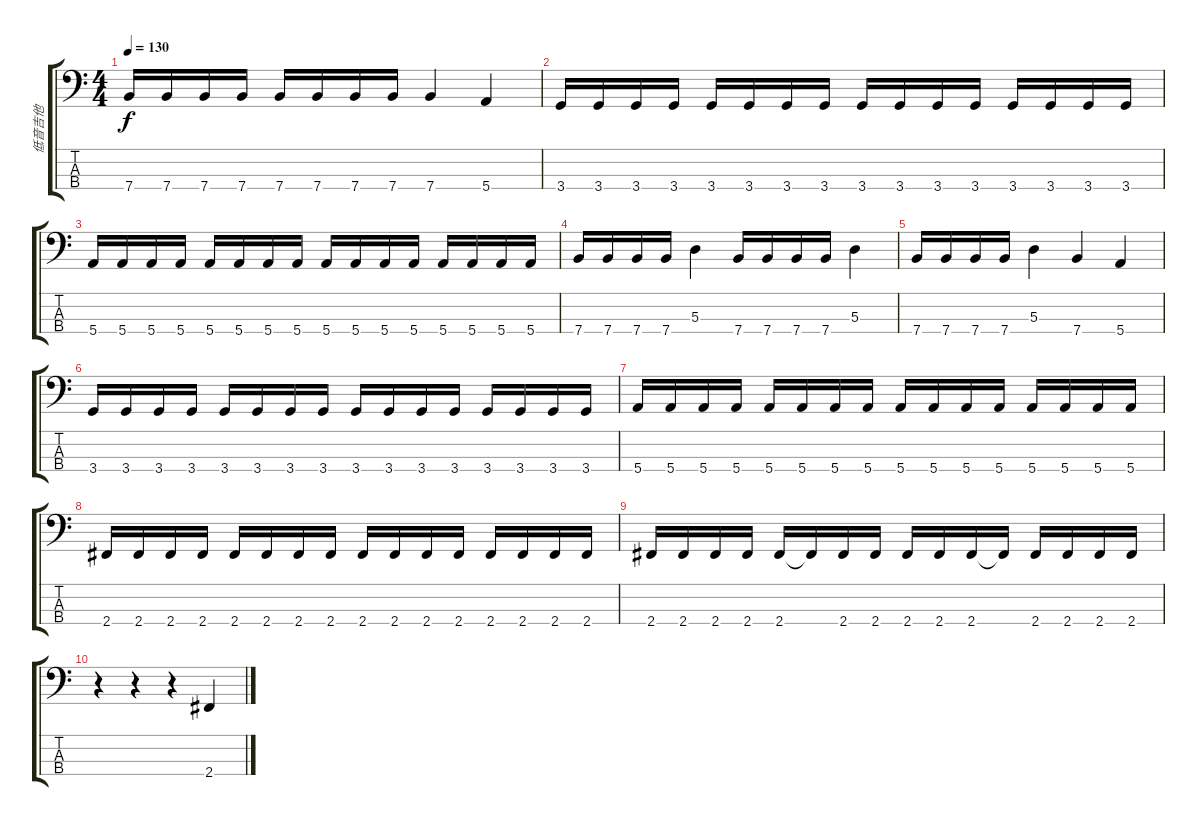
\track ("低音吉他" "低音吉他") {instrument electricbassfinger}
\staff {score tabs}
\tuning (G2 D2 A1 E1) {hide}
\ts (4 4)
\tempo 130
\clef f4
\ks c
7.4.16{dy f} 7.4.16 7.4.16 7.4.16 7.4.16 7.4.16 7.4.16 7.4.16 7.4.4 5.4.4 |
3.4.16 3.4.16 3.4.16 3.4.16 3.4.16 3.4.16 3.4.16 3.4.16 3.4.16 3.4.16 3.4.16 3.4.16 3.4.16 3.4.16 3.4.16 3.4.16 |
5.4.16 5.4.16 5.4.16 5.4.16 5.4.16 5.4.16 5.4.16 5.4.16 5.4.16 5.4.16 5.4.16 5.4.16 5.4.16 5.4.16 5.4.16 5.4.16 |
7.4.16 7.4.16 7.4.16 7.4.16 5.3.4 7.4.16 7.4.16 7.4.16 7.4.16 5.3.4 |
7.4.16 7.4.16 7.4.16 7.4.16 5.3.4 7.4.4 5.4.4 |
3.4.16 3.4.16 3.4.16 3.4.16 3.4.16 3.4.16 3.4.16 3.4.16 3.4.16 3.4.16 3.4.16 3.4.16 3.4.16 3.4.16 3.4.16 3.4.16 |
5.4.16 5.4.16 5.4.16 5.4.16 5.4.16 5.4.16 5.4.16 5.4.16 5.4.16 5.4.16 5.4.16 5.4.16 5.4.16 5.4.16 5.4.16 5.4.16 |
2.4.16 2.4.16 2.4.16 2.4.16 2.4.16 2.4.16 2.4.16 2.4.16 2.4.16 2.4.16 2.4.16 2.4.16 2.4.16 2.4.16 2.4.16 2.4.16 |
2.4.16 2.4.16 2.4.16 2.4.16 2.4.16 2.4{t}.16 2.4.16 2.4.16 2.4.16 2.4.16 2.4.16 2.4{t}.16 2.4.16 2.4.16 2.4.16 2.4.16 |
r.4 r.4 r.4 2.4.4
